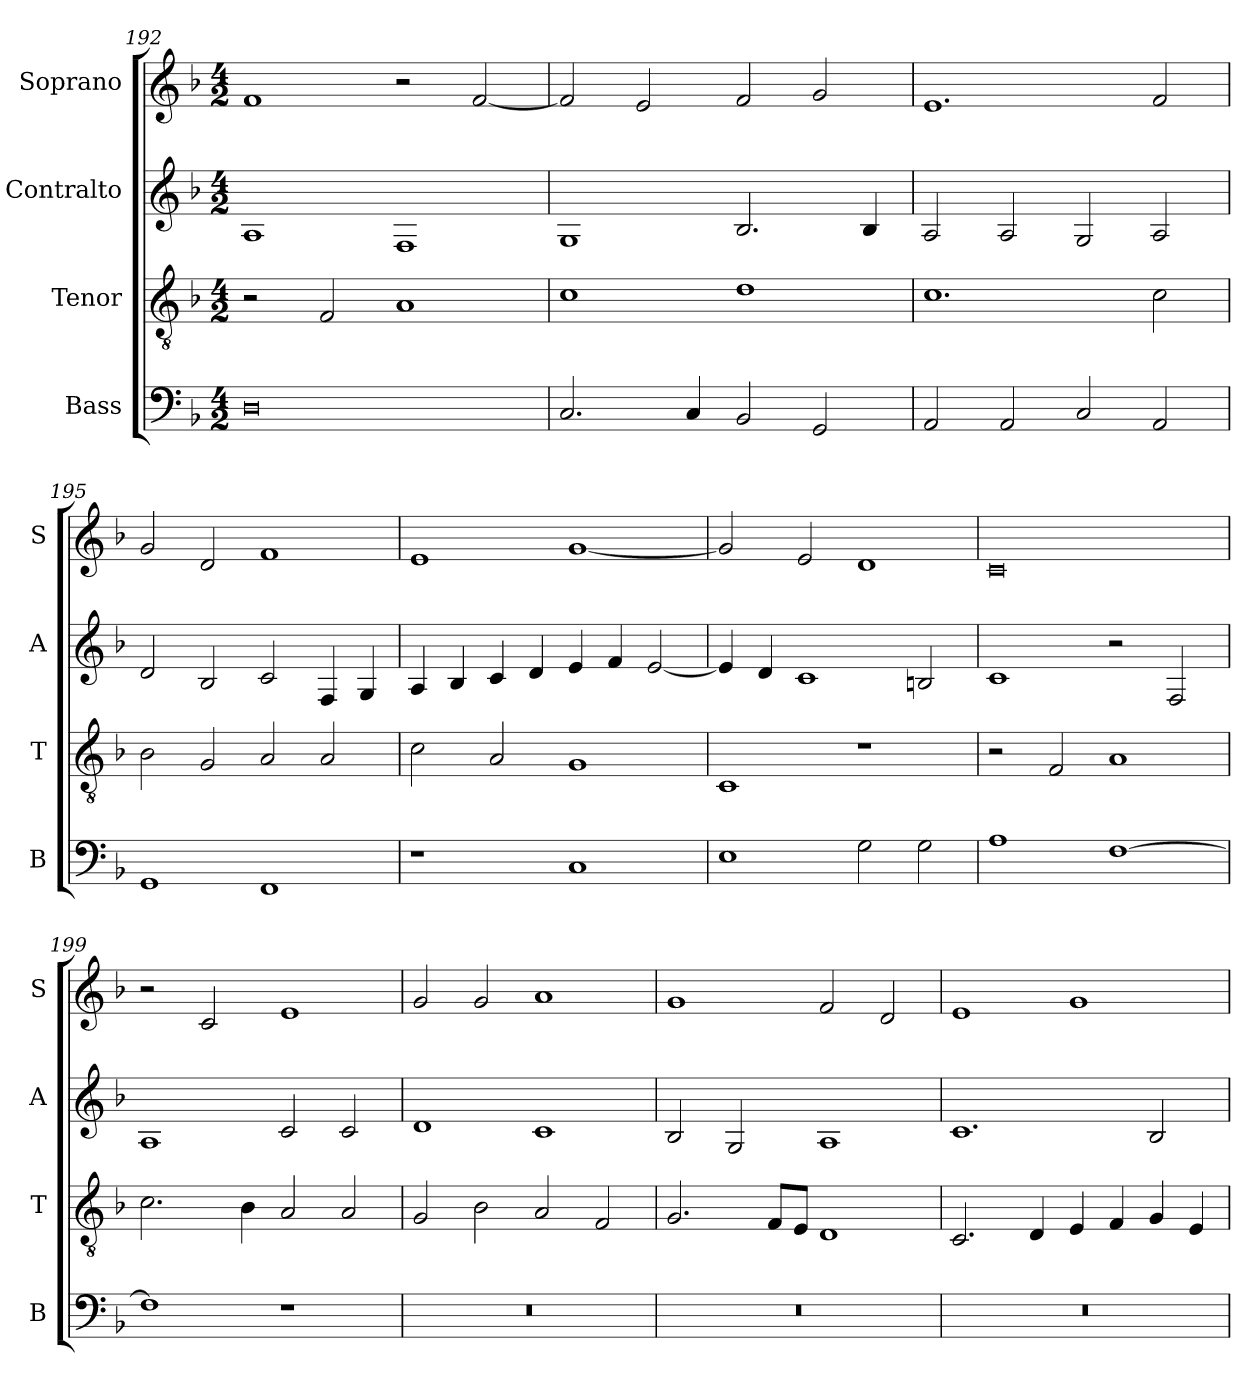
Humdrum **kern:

**kern	**kern	**kern	**kern
*part4	*part3	*part2	*part1
*staff4	*staff3	*staff2	*staff1
*I"Bass	*I"Tenor	*I"Contralto	*I"Soprano
*I'B	*I'T	*I'A	*I'S
*clefF4	*clefGv2	*clefG2	*clefG2
*k[b-]	*k[b-]	*k[b-]	*k[b-]
*F:ion	*F:ion	*F:ion	*F:ion
*M4/2	*M4/2	*M4/2	*M4/2
=192	=192	=192	=192
0D	2r	1A	1f
.	2F	.	.
.	1A	1F	2r
.	.	.	[2f
=193	=193	=193	=193
2.C	1c	1G	2f]
.	.	.	2e
4C	.	.	.
2BB-	1d	2.B-	2f
2GG	.	.	2g
.	.	4B-	.
=194	=194	=194	=194
2AA	1.c	2A	1.e
2AA	.	2A	.
2C	.	2G	.
2AA	2c	2A	2f
=195	=195	=195	=195
1GG	2B-	2d	2g
.	2G	2B-	2d
1FF	2A	2c	1f
.	2A	4F	.
.	.	4G	.
=196	=196	=196	=196
1r	2c	4A	1e
.	.	4B-	.
.	2A	4c	.
.	.	4d	.
1C	1G	4e	[1g
.	.	4f	.
.	.	[2e	.
=197	=197	=197	=197
1E	1C	4e]	2g]
.	.	4d	.
.	.	1c	2e
2G	1r	.	1d
2G	.	2Bn	.
=198	=198	=198	=198
1A	2r	1c	0c
.	2F	.	.
[1F	1A	2r	.
.	.	2F	.
=199	=199	=199	=199
1F]	2.c	1A	2r
.	.	.	2c
.	4B-	.	.
1r	2A	2c	1e
.	2A	2c	.
=200	=200	=200	=200
0r	2G	1d	2g
.	2B-	.	2g
.	2A	1c	1a
.	2F	.	.
=201	=201	=201	=201
0r	2.G	2B-	1g
.	.	2G	.
.	8F/L	.	.
.	8E/J	.	.
.	1D	1A	2f
.	.	.	2d
=202	=202	=202	=202
0r	2.C	1.c	1e
.	4D	.	.
.	4E	.	1g
.	4F	.	.
.	4G	2B-	.
.	4E	.	.
=	=	=	=
*-	*-	*-	*-
